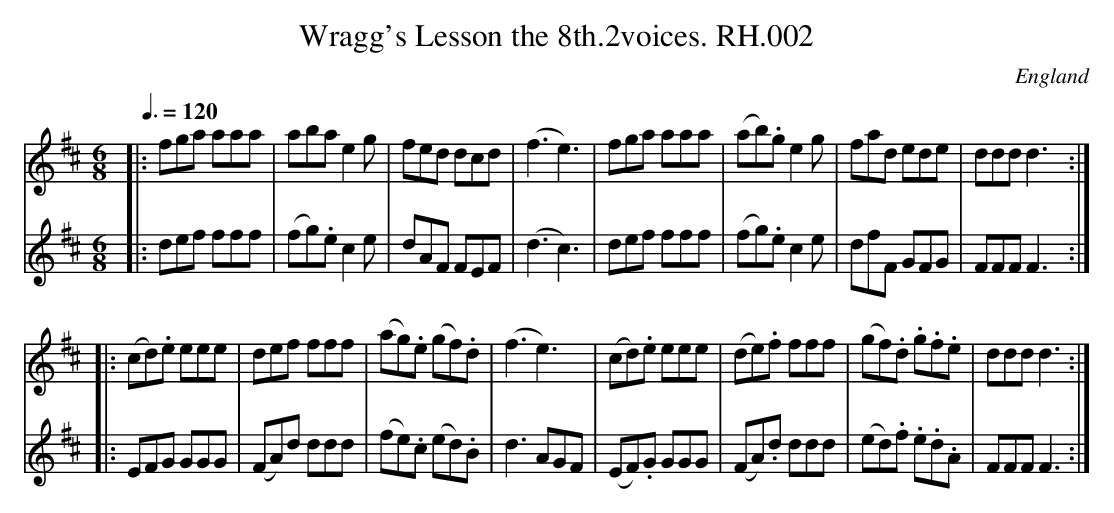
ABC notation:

X:1
T:Wragg's Lesson the 8th.2voices. RH.002
O:England
M:6/8
L:1/8
Q:3/8=120
K:D
[V:1]|:fga aaa|abae2g|fed dcd|(f3e3)|\
fga aaa|(ab).ge2g|fad ede|dddd3:|
[V:2]|:def fff|(fg).ec2e|dAF FEF|(d3c3)|\
def fff|(fg).ec2e|dfF GFG|FFFF3:|
[V:1]|:(cd).e eee|def fff|(ag).e (gf).d|\
(f3e3)|(cd).e eee|(de).f fff|(gf).d .g.f.e|ddd d3:|
[V:2]|:EFG GGG|(FA)d ddd|(fe).c (ed).B|d3AGF|\
(EF).G GGG|(FA).d ddd|(ed).f .e.d.A|FFFF3:|
